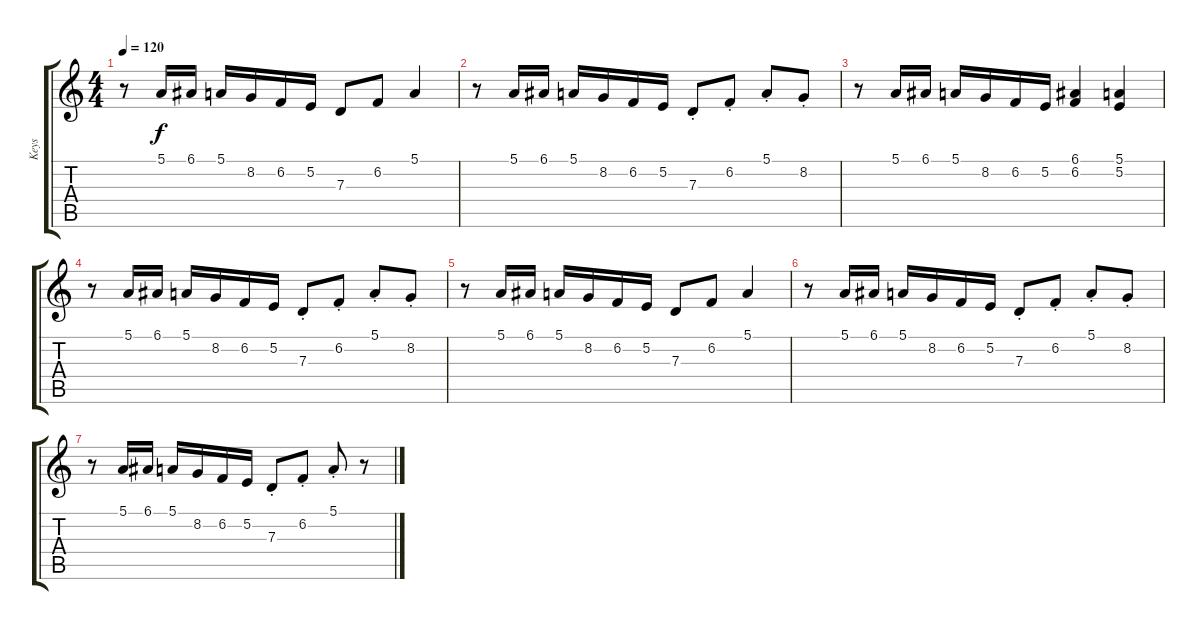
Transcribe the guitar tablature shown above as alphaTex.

\track ("Keys" "Keys") {instrument percussiveorgan}
\staff {score tabs}
\tuning (E4 B3 G3 D3 A2 E2) {hide}
\ts (4 4)
\tempo 120
\clef g2
\ks c
r.8{dy f} 5.1.16 6.1.16 5.1.16 8.2.16 6.2.16 5.2.16 7.3.8 6.2.8 5.1.4 |
r.8 5.1.16 6.1.16 5.1.16 8.2.16 6.2.16 5.2.16 7.3{st}.8 6.2{st}.8 5.1{st}.8 8.2{st}.8 |
r.8 5.1.16 6.1.16 5.1.16 8.2.16 6.2.16 5.2.16 (6.1 6.2).4 (5.1 5.2).4 |
r.8 5.1.16 6.1.16 5.1.16 8.2.16 6.2.16 5.2.16 7.3{st}.8 6.2{st}.8 5.1{st}.8 8.2{st}.8 |
r.8 5.1.16 6.1.16 5.1.16 8.2.16 6.2.16 5.2.16 7.3.8 6.2.8 5.1.4 |
r.8 5.1.16 6.1.16 5.1.16 8.2.16 6.2.16 5.2.16 7.3{st}.8 6.2{st}.8 5.1{st}.8 8.2{st}.8 |
r.8 5.1.16 6.1.16 5.1.16 8.2.16 6.2.16 5.2.16 7.3{st}.8 6.2{st}.8 5.1{st}.8 r.8
